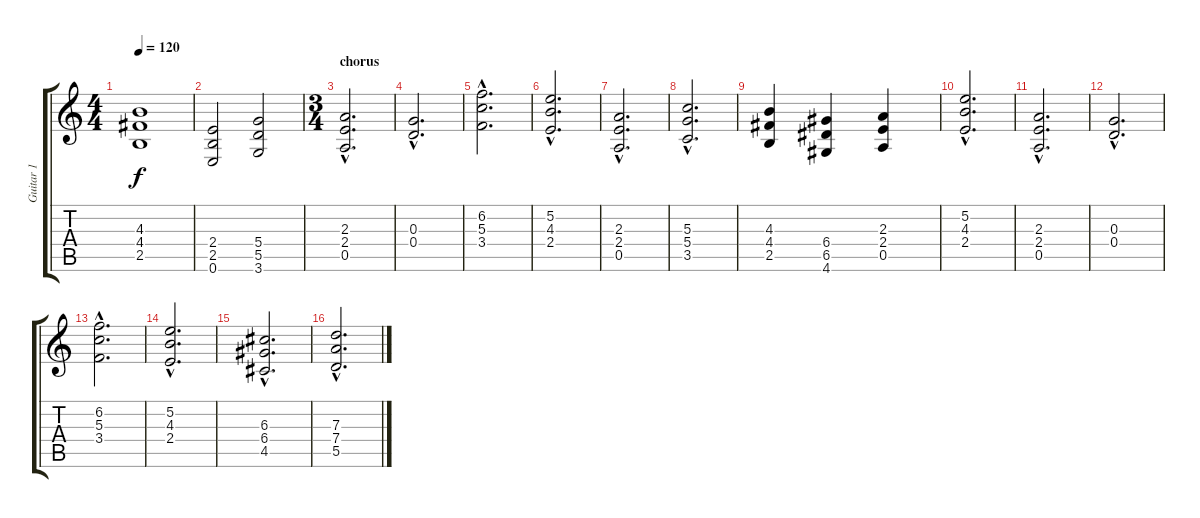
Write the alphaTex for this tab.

\track ("Guitar 1" "Guitar 1") {instrument distortionguitar}
\staff {score tabs}
\tuning (E4 B3 G3 D3 A2 E2) {hide}
\ts (4 4)
\tempo 120
\clef g2
\ks c
(4.3 4.4 2.5).1{dy f} |
(2.4 2.5 0.6).2 (5.4 5.5 3.6).2 |
\ts (3 4)
\section ("" "chorus")
(2.3{hac} 2.4{hac} 0.5{hac}).2{d} |
(0.3{hac} 0.4{hac}).2{d} |
(6.2{hac} 5.3{hac} 3.4{hac}).2{d} |
(5.2{hac} 4.3{hac} 2.4{hac}).2{d} |
(2.3{hac} 2.4{hac} 0.5{hac}).2{d} |
(5.3{hac} 5.4{hac} 3.5{hac}).2{d} |
(4.3 4.4 2.5).4 (6.4 6.5 4.6).4 (2.3 2.4 0.5).4 |
(5.2{hac} 4.3{hac} 2.4{hac}).2{d} |
(2.3{hac} 2.4{hac} 0.5{hac}).2{d} |
(0.3{hac} 0.4{hac}).2{d} |
(6.2{hac} 5.3{hac} 3.4{hac}).2{d} |
(5.2{hac} 4.3{hac} 2.4{hac}).2{d} |
(6.3{hac} 6.4{hac} 4.5{hac}).2{d} |
(7.3{hac} 7.4{hac} 5.5{hac}).2{d}
